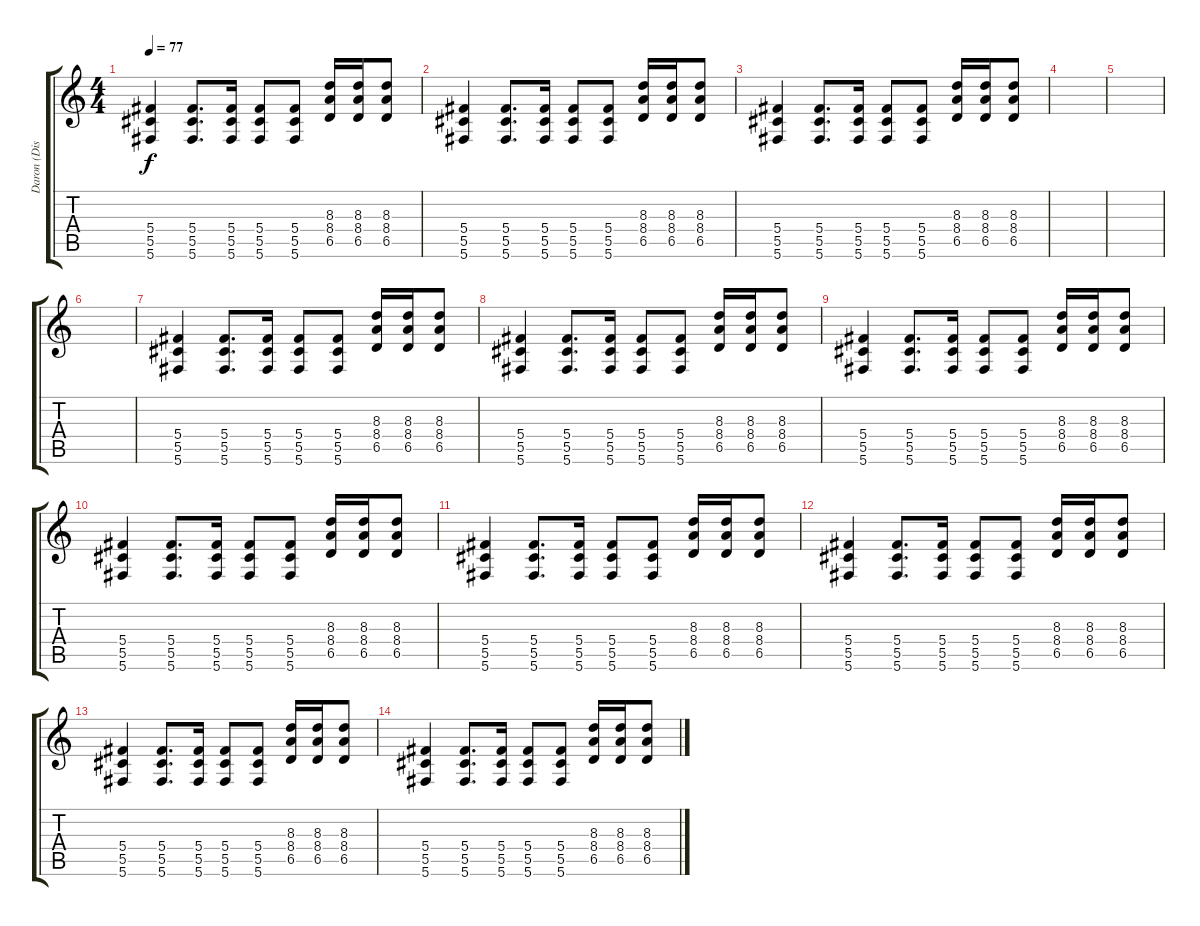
\track ("Daron (Distortion)" "Daron (Dis") {instrument distortionguitar}
\staff {score tabs}
\tuning (Eb4 Bb3 Gb3 Db3 Ab2 Db2) {hide}
\ts (4 4)
\tempo 77
\clef g2
\ks c
(5.4 5.5 5.6).4{dy f} (5.4 5.5 5.6).8{d} (5.4 5.5 5.6).16 (5.4 5.5 5.6).8 (5.4 5.5 5.6).8 (8.3 8.4 6.5).16 (8.3 8.4 6.5).16 (8.3 8.4 6.5).8 |
(5.4 5.5 5.6).4 (5.4 5.5 5.6).8{d} (5.4 5.5 5.6).16 (5.4 5.5 5.6).8 (5.4 5.5 5.6).8 (8.3 8.4 6.5).16 (8.3 8.4 6.5).16 (8.3 8.4 6.5).8 |
(5.4 5.5 5.6).4 (5.4 5.5 5.6).8{d} (5.4 5.5 5.6).16 (5.4 5.5 5.6).8 (5.4 5.5 5.6).8 (8.3 8.4 6.5).16 (8.3 8.4 6.5).16 (8.3 8.4 6.5).8 |
|
|
|
(5.4 5.5 5.6).4 (5.4 5.5 5.6).8{d} (5.4 5.5 5.6).16 (5.4 5.5 5.6).8 (5.4 5.5 5.6).8 (8.3 8.4 6.5).16 (8.3 8.4 6.5).16 (8.3 8.4 6.5).8 |
(5.4 5.5 5.6).4 (5.4 5.5 5.6).8{d} (5.4 5.5 5.6).16 (5.4 5.5 5.6).8 (5.4 5.5 5.6).8 (8.3 8.4 6.5).16 (8.3 8.4 6.5).16 (8.3 8.4 6.5).8 |
(5.4 5.5 5.6).4 (5.4 5.5 5.6).8{d} (5.4 5.5 5.6).16 (5.4 5.5 5.6).8 (5.4 5.5 5.6).8 (8.3 8.4 6.5).16 (8.3 8.4 6.5).16 (8.3 8.4 6.5).8 |
(5.4 5.5 5.6).4 (5.4 5.5 5.6).8{d} (5.4 5.5 5.6).16 (5.4 5.5 5.6).8 (5.4 5.5 5.6).8 (8.3 8.4 6.5).16 (8.3 8.4 6.5).16 (8.3 8.4 6.5).8 |
(5.4 5.5 5.6).4 (5.4 5.5 5.6).8{d} (5.4 5.5 5.6).16 (5.4 5.5 5.6).8 (5.4 5.5 5.6).8 (8.3 8.4 6.5).16 (8.3 8.4 6.5).16 (8.3 8.4 6.5).8 |
(5.4 5.5 5.6).4 (5.4 5.5 5.6).8{d} (5.4 5.5 5.6).16 (5.4 5.5 5.6).8 (5.4 5.5 5.6).8 (8.3 8.4 6.5).16 (8.3 8.4 6.5).16 (8.3 8.4 6.5).8 |
(5.4 5.5 5.6).4 (5.4 5.5 5.6).8{d} (5.4 5.5 5.6).16 (5.4 5.5 5.6).8 (5.4 5.5 5.6).8 (8.3 8.4 6.5).16 (8.3 8.4 6.5).16 (8.3 8.4 6.5).8 |
(5.4 5.5 5.6).4 (5.4 5.5 5.6).8{d} (5.4 5.5 5.6).16 (5.4 5.5 5.6).8 (5.4 5.5 5.6).8 (8.3 8.4 6.5).16 (8.3 8.4 6.5).16 (8.3 8.4 6.5).8
